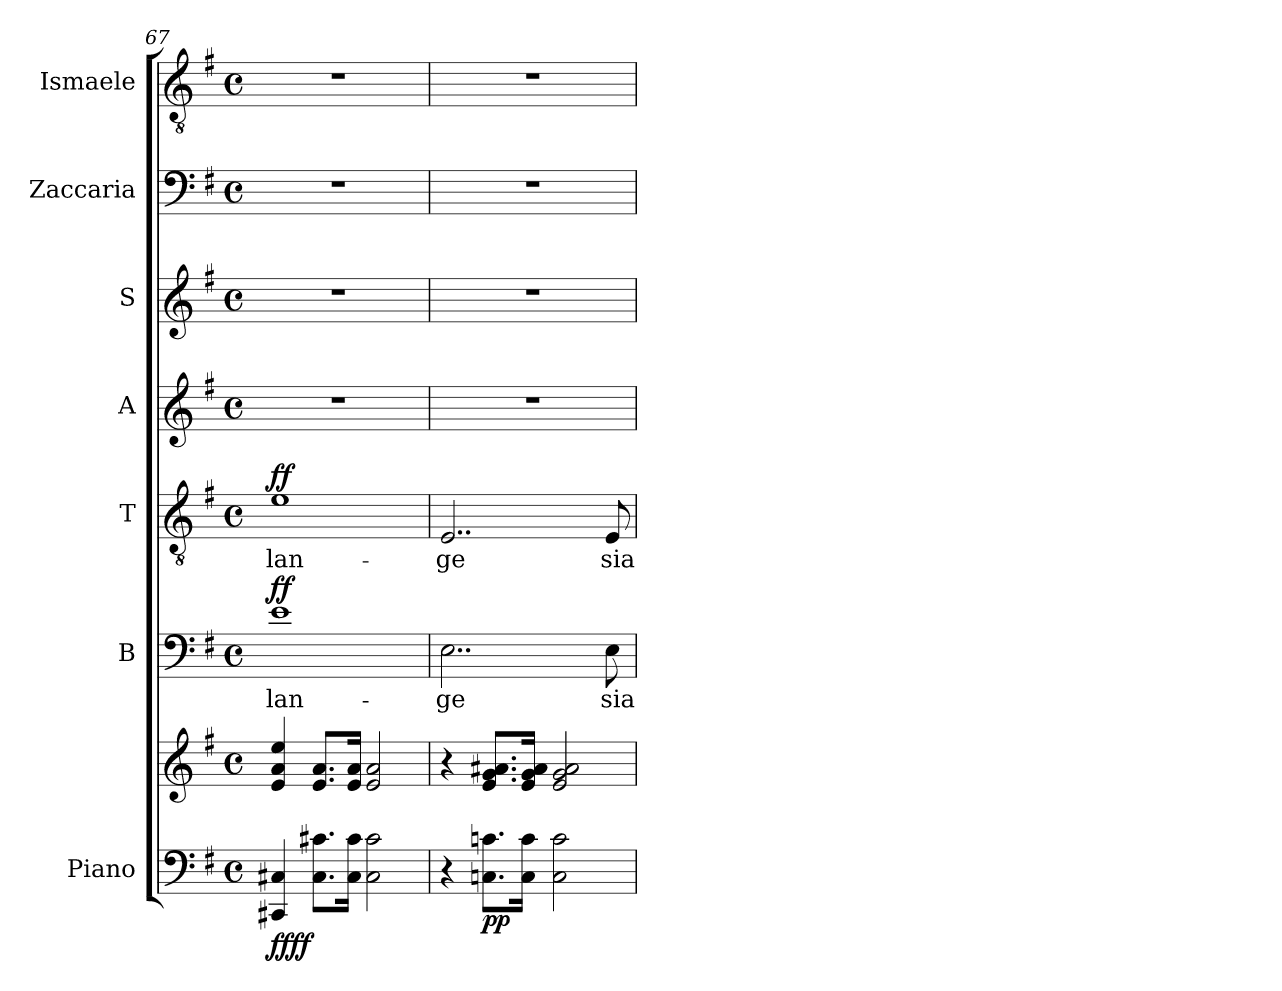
**kern	**kern	**dynam	**kern	**text	**dynam	**kern	**text	**dynam	**kern	**kern	**kern	**kern
*part7	*part7	*part7	*part6	*part6	*part6	*part5	*part5	*part5	*part4	*part3	*part2	*part1
*staff8	*staff7	*staff7/8	*staff6	*staff6	*staff6	*staff5	*staff5	*staff5	*staff4	*staff3	*staff2	*staff1
*I"Piano	*	*	*I"B	*	*	*I"T	*	*	*I"A	*I"S	*I"Zaccaria	*I"Ismaele
*I'Pno	*	*	*I'B	*	*	*I'T	*	*	*I'A	*I'S	*	*
*clefF4	*clefG2	*	*clefF4	*	*	*clefGv2	*	*	*clefG2	*clefG2	*clefF4	*clefGv2
*k[f#]	*k[f#]	*	*k[f#]	*	*	*k[f#]	*	*	*k[f#]	*k[f#]	*k[f#]	*k[f#]
*M4/4	*M4/4	*	*M4/4	*	*	*M4/4	*	*	*M4/4	*M4/4	*M4/4	*M4/4
*met(c)	*met(c)	*	*met(c)	*	*	*met(c)	*	*	*met(c)	*met(c)	*met(c)	*met(c)
=67	=67	=67	=67	=67	=67	=67	=67	=67	=67	=67	=67	=67
!	!	!LO:DY:b=2	!	!LO:LY:b	!	!	!LO:LY:b	!	!	!	!	!
!	!	!LO:DY:n=1:b	!	!	!LO:DY:a	!	!	!LO:DY:a	!	!	!	!
4CC#X/ 4C#X/	4e/ 4a/ 4ee/	ff ff	1e	-lan-	ff	1e	-lan-	ff	1r	1r	1r	1r
8.C#\ 8.c#X\L	8.e/ 8.a/L	.	.	.	.	.	.	.	.	.	.	.
16C#\ 16c#\Jk	16e/ 16a/Jk	.	.	.	.	.	.	.	.	.	.	.
2C#\ 2c#\	2e/ 2a/	.	.	.	.	.	.	.	.	.	.	.
!!LO:LB:g=z
=68	=68	=68	=68	=68	=68	=68	=68	=68	=68	=68	=68	=68
!	!	!	!	!LO:LY:b	!	!	!LO:LY:b	!	!	!	!	!
4r	4r	.	2..E\	-ge	.	2..E/	-ge	.	1r	1r	1r	1r
!	!	!LO:DY:b=2	!	!	!	!	!	!	!	!	!	!
!	!	!LO:DY:n=1:b	!	!	!	!	!	!	!	!	!	!
8.Cn\ 8.cn\L	8.e/ 8.g/ 8.a#X/L	p p	.	.	.	.	.	.	.	.	.	.
16C\ 16c\Jk	16e/ 16g/ 16a#/Jk	.	.	.	.	.	.	.	.	.	.	.
2C\ 2c\	2e/ 2g/ 2a#/	.	.	.	.	.	.	.	.	.	.	.
!	!	!	!	!LO:LY:b	!	!	!LO:LY:b	!	!	!	!	!
.	.	.	8E\	sia	.	8E/	sia	.	.	.	.	.
=	=	=	=	=	=	=	=	=	=	=	=	=
*-	*-	*-	*-	*-	*-	*-	*-	*-	*-	*-	*-	*-
